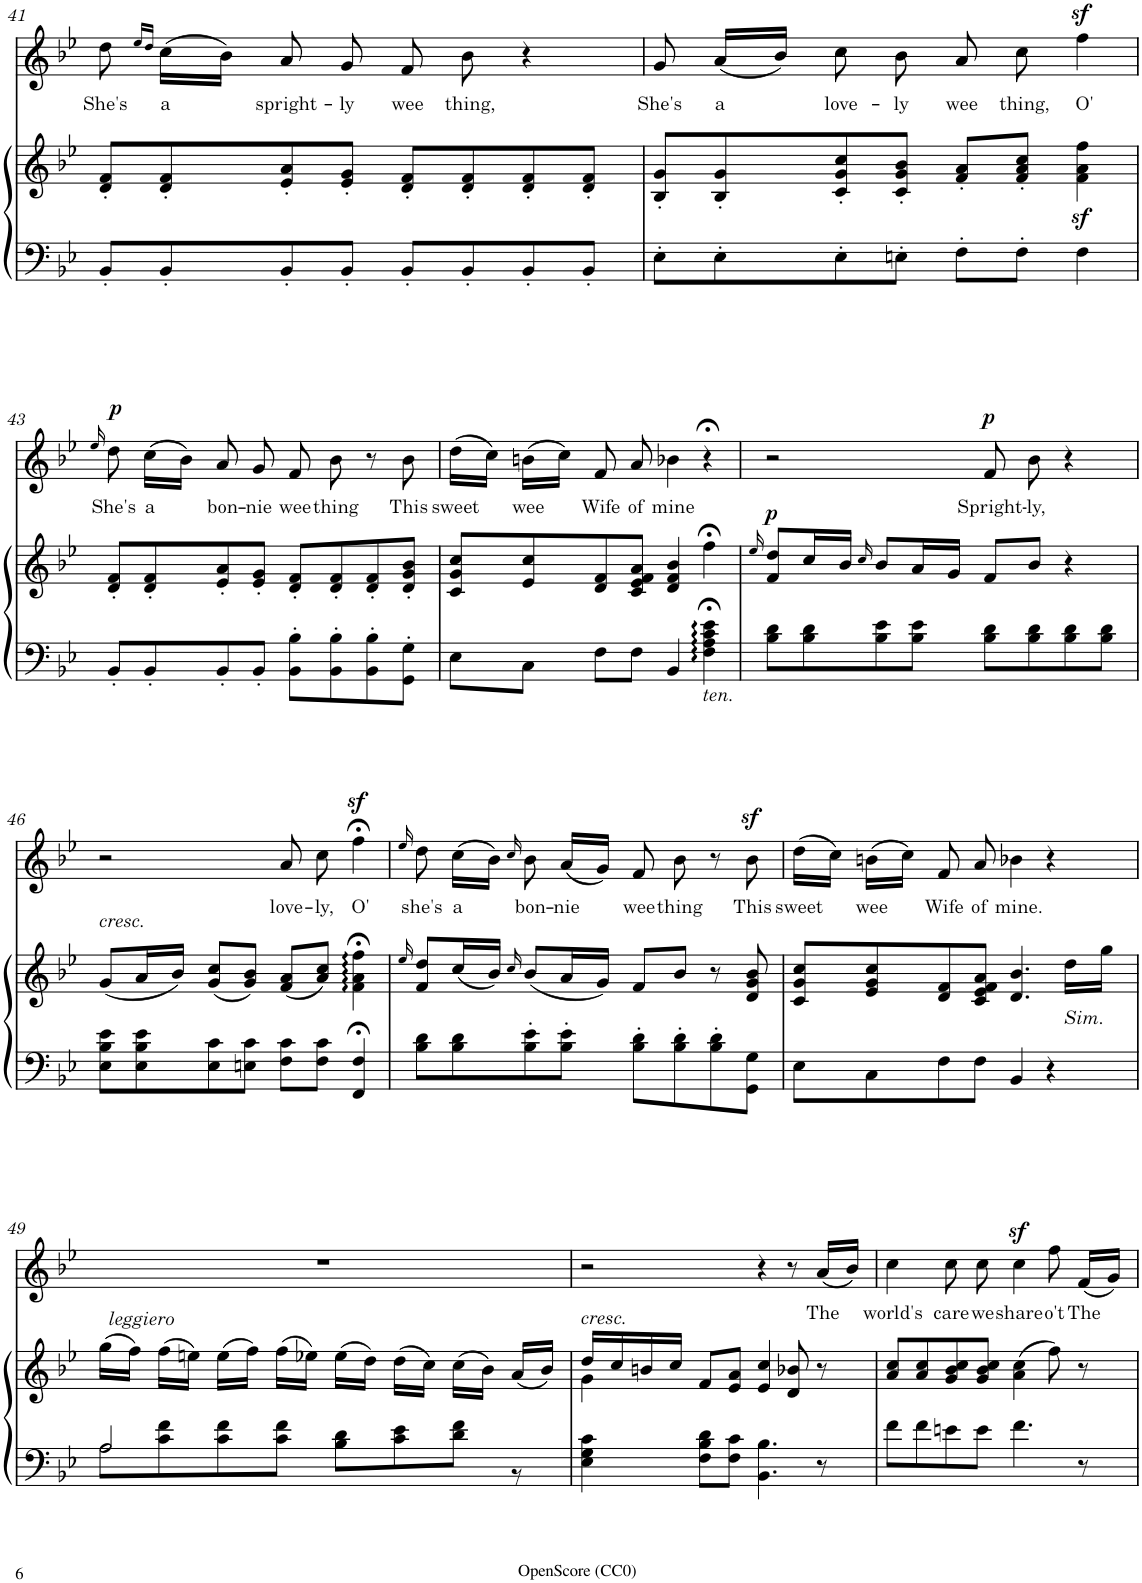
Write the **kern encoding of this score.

**kern	**kern	**dynam	**kern	**text	**dynam	**kern
*part3	*part3	*part3	*part2	*part2	*part2	*part1
*staff4	*staff3	*staff3/4	*staff2	*staff2	*staff2	*staff1
*I"Piano	*	*	*I"Voice	*	*	*I"Voice (cutaway)
*I'Pno	*	*	*	*	*	*
!!LO:PB:g=z
*clefF4	*clefG2	*	*clefG2	*	*	*clefG2
*k[b-e-]	*k[b-e-]	*	*k[b-e-]	*	*	*k[b-e-]
*M4/4	*M4/4	*	*M4/4	*	*	*M4/4
*met(c)	*met(c)	*	*met(c)	*	*	*met(c)
=41	=41	=41	=41	=41	=41	=41
!	!	!	!	!LO:LY:b	!	!
8BB-'/L	8d/' 8f/'L	.	8dd\	She's	.	1r
.	.	.	16qee-/LL	.	.	.
.	.	.	16qdd/JJ	.	.	.
!	!	!	!	!LO:LY:b	!	!
8BB-'/	8d/' 8f/'	.	(16cc\LL	a	.	.
.	.	.	16b-\JJ)	.	.	.
!	!	!	!	!LO:LY:b	!	!
8BB-'/	8e-/' 8a/'	.	8a/	spright-	.	.
!	!	!	!	!LO:LY:b	!	!
8BB-'/J	8e-/' 8g/'J	.	8g/	-ly	.	.
!	!	!	!	!LO:LY:b	!	!
8BB-'/L	8d/' 8f/'L	.	8f/	wee	.	.
!	!	!	!	!LO:LY:b	!	!
8BB-'/	8d/' 8f/'	.	8b-\	thing,	.	.
8BB-'/	8d/' 8f/'	.	4r	.	.	.
8BB-'/J	8d/' 8f/'J	.	.	.	.	.
=42	=42	=42	=42	=42	=42	=42
!	!	!	!	!LO:LY:b	!	!
8E-'\L	8B-/' 8g/'L	.	8g/	She's	.	1r
!	!	!	!	!LO:LY:b	!	!
8E-'\	8B-/' 8g/'	.	(16a/LL	a	.	.
.	.	.	16b-/JJ)	.	.	.
!	!	!	!	!LO:LY:b	!	!
8E-'\	8c/' 8g/' 8cc/'	.	8cc\	love-	.	.
!	!	!	!	!LO:LY:b	!	!
8En'\J	8c/' 8g/' 8b-/'J	.	8b-\	-ly	.	.
!	!	!	!	!LO:LY:b	!	!
8F'\L	8f/' 8a/'L	.	8a/	wee	.	.
!	!	!	!	!LO:LY:b	!	!
8F'\J	8f/' 8a/' 8cc/'J	.	8cc\	thing,	.	.
!	!	!	!	!LO:LY:b	!	!
4F\	4f\z< 4a\z< 4ff\z<	.	4ffz>\	O'	.	.
!!LO:LB:g=z
=43	=43	=43	=43	=43	=43	=43
.	.	.	16qee-/	.	.	.
!	!	!	!	!LO:LY:b	!LO:DY:a	!
8BB-'/L	8d/' 8f/'L	.	8dd\	She's	p	1r
!	!	!	!	!LO:LY:b	!	!
8BB-'/	8d/' 8f/'	.	(16cc\LL	a	.	.
.	.	.	16b-\JJ)	.	.	.
!	!	!	!	!LO:LY:b	!	!
8BB-'/	8e-/' 8a/'	.	8a/	bon-	.	.
!	!	!	!	!LO:LY:b	!	!
8BB-'/J	8e-/' 8g/'J	.	8g/	-nie	.	.
!	!	!	!	!LO:LY:b	!	!
8BB-\' 8B-\'L	8d/' 8f/'L	.	8f/	wee	.	.
!	!	!	!	!LO:LY:b	!	!
8BB-\' 8B-\'	8d/' 8f/'	.	8b-\	thing	.	.
8BB-\' 8B-\'	8d/' 8f/'	.	8r	.	.	.
!	!	!	!	!LO:LY:b	!	!
8GG\' 8G\'J	8d/' 8g/' 8b-/'J	.	8b-\	This	.	.
=44	=44	=44	=44	=44	=44	=44
!	!	!	!	!LO:LY:b	!	!
8E-\L	8c/ 8g/ 8cc/L	.	(16dd\LL	sweet	.	1r
.	.	.	16cc\JJ)	.	.	.
!	!	!	!	!LO:LY:b	!	!
8C\J	8e-/ 8cc/	.	(16bn\LL	wee	.	.
.	.	.	16cc\JJ)	.	.	.
!	!	!	!	!LO:LY:b	!	!
8F\L	8d/ 8f/	.	8f/	Wife	.	.
!	!	!	!	!LO:LY:b	!	!
8F\J	8c/ 8e-/ 8f/ 8a/J	.	8a/	of	.	.
!	!	!	!	!LO:LY:b	!	!
4BB-/	4d/ 4f/ 4b-/	.	4b-X\	mine	.	.
!LO:TX:b:i:t=ten.	!	!	!	!	!	!
4F\::;<~ 4A\::;<~ 4c\::;<~ 4e-\::;<~	4ff;<\	.	4r;<	.	.	.
=45	=45	=45	=45	=45	=45	=45
.	16qee-/	.	.	.	.	.
!	!	!LO:DY:a	!	!	!	!
8B-\ 8d\L	8f/ 8dd/L	p	2r	.	.	1r
8B-\ 8d\	16cc/L	.	.	.	.	.
.	16b-/JJ	.	.	.	.	.
.	16qcc/	.	.	.	.	.
8B-\ 8e-\	8b-/L	.	.	.	.	.
8B-\ 8e-\J	16a/L	.	.	.	.	.
.	16g/JJ	.	.	.	.	.
!	!	!	!	!LO:LY:b	!LO:DY:a	!
8B-\ 8d\L	8f/L	.	8f/	Spright-	p	.
!	!	!	!	!LO:LY:b	!	!
8B-\ 8d\	8b-/J	.	8b-\	-ly,	.	.
8B-\ 8d\	4r	.	4r	.	.	.
8B-\ 8d\J	.	.	.	.	.	.
!!LO:LB:g=z
=46	=46	=46	=46	=46	=46	=46
!	!LO:TX:a:i:t=cresc.	!	!	!	!	!
8E-\ 8B-\ 8e-\L	(8g/L	.	2r	.	.	1r
8E-\ 8B-\ 8e-\	16a/L	.	.	.	.	.
.	16b-/JJ)	.	.	.	.	.
8E-\ 8c\	(8g/ 8cc/L	.	.	.	.	.
8En\ 8c\J	8g/ 8b-/J)	.	.	.	.	.
!	!	!	!	!LO:LY:b	!	!
8F\ 8c\L	(8f/ 8a/L	.	8a/	love-	.	.
!	!	!	!	!LO:LY:b	!	!
8F\ 8c\J	8a/ 8cc/J)	.	8cc\	-ly,	.	.
!	!	!	!	!LO:LY:b	!	!
4FF/;< 4F/;<	4f\::;< 4a\::;< 4ff\::;<	.	4ffz>;<\	O'	.	.
=47	=47	=47	=47	=47	=47	=47
.	16qee-/	.	16qee-/	.	.	.
!	!	!	!	!LO:LY:b	!	!
8B-\ 8d\L	8f/ 8dd/L	.	8dd\	she's	.	1r
!	!	!	!	!LO:LY:b	!	!
8B-\ 8d\	(16cc/L	.	(16cc\LL	a	.	.
.	16b-/JJ)	.	16b-\JJ)	.	.	.
.	16qcc/	.	16qcc/	.	.	.
!	!	!	!	!LO:LY:b	!	!
8B-\' 8e-\'	(8b-/L	.	8b-\	bon-	.	.
!	!	!	!	!LO:LY:b	!	!
8B-\' 8e-\'J	16a/L	.	(16a/LL	-nie	.	.
.	16g/JJ)	.	16g/JJ)	.	.	.
!	!	!	!	!LO:LY:b	!	!
8B-\' 8d\'L	8f/L	.	8f/	wee	.	.
!	!	!	!	!LO:LY:b	!	!
8B-\' 8d\'	8b-/J	.	8b-\	thing	.	.
8B-\' 8d\'	8r	.	8r	.	.	.
!	!	!	!	!LO:LY:b	!	!
8GG\ 8G\J	8d/ 8g/ 8b-/	.	8b-z>\	This	.	.
=48	=48	=48	=48	=48	=48	=48
!	!	!	!	!LO:LY:b	!	!
8E-\L	8c/ 8g/ 8cc/L	.	(16dd\LL	sweet	.	1r
.	.	.	16cc\JJ)	.	.	.
!	!	!	!	!LO:LY:b	!	!
8C\	8e-/ 8g/ 8cc/	.	(16bn\LL	wee	.	.
.	.	.	16cc\JJ)	.	.	.
!	!	!	!	!LO:LY:b	!	!
8F\	8d/ 8f/	.	8f/	Wife	.	.
!	!	!	!	!LO:LY:b	!	!
8F\J	8c/ 8e-/ 8f/ 8a/J	.	8a/	of	.	.
!	!	!	!	!LO:LY:b	!	!
4BB-/	4.d/ 4.b-/	.	4b-X\	mine.	.	.
4r	.	.	4r	.	.	.
!	!LO:TX:b:i:t=Sim.	!	!	!	!	!
.	16dd\LL	.	.	.	.	.
.	16gg\JJ	.	.	.	.	.
!!LO:LB:g=z
=49	=49	=49	=49	=49	=49	=49
*^	*	*	*	*	*	*
!	!LO:N:head=open	!	!	!	!	!	!
2A/	8A\L	(16gg\LL	.	1r	.	.	1r
!	!	!	!LO:DY:a	!	!	!	!
.	.	16ff\JJ)	other-dynamics	.	.	.	.
.	8c\ 8f\	(16ff\LL	.	.	.	.	.
.	.	16een\JJ)	.	.	.	.	.
.	8c\ 8f\	(16ee\LL	.	.	.	.	.
.	.	16ff\JJ)	.	.	.	.	.
.	8c\ 8f\J	(16ff\LL	.	.	.	.	.
.	.	16ee-X\JJ)	.	.	.	.	.
2ryy	8B-\ 8d\L	(16ee-\LL	.	.	.	.	.
.	.	16dd\JJ)	.	.	.	.	.
.	8c\ 8e-\	(16dd\LL	.	.	.	.	.
.	.	16cc\JJ)	.	.	.	.	.
.	8d\ 8f\J	(16cc\LL	.	.	.	.	.
.	.	16b-\JJ)	.	.	.	.	.
.	8r	(16a/LL	.	.	.	.	.
.	.	16b-/JJ)	.	.	.	.	.
*v	*v	*	*	*	*	*	*
=50	=50	=50	=50	=50	=50	=50
*	*^	*	*	*	*	*
!	!LO:TX:a:i:t=cresc.	!	!	!	!	!	!
4E-\ 4G\ 4c\	16dd/LL	4g\	.	2r	.	.	1r
.	16cc/	.	.	.	.	.	.
.	16bn/	.	.	.	.	.	.
.	16cc/JJ	.	.	.	.	.	.
8F\ 8B-\ 8d\L	8f/L	2.ryy	.	.	.	.	.
8F\ 8c\J	8e-/ 8a/J	.	.	.	.	.	.
4.BB-\ 4.B-\	4e-/ 4cc/	.	.	4r	.	.	.
.	8d/ 8b-X/	.	.	8r	.	.	.
!	!	!	!	!	!LO:LY:b	!	!
8r	8r	.	.	(16a/LL	The	.	.
.	.	.	.	16b-/JJ)	.	.	.
*	*v	*v	*	*	*	*	*
=51	=51	=51	=51	=51	=51	=51
!	!	!	!	!LO:LY:b	!	!
8f\L	8a/ 8cc/L	.	4cc\	world's	.	1r
8f\	8a/ 8cc/	.	.	.	.	.
!	!	!	!	!LO:LY:b	!	!
8en\	8g/ 8b-/ 8cc/	.	8cc\	care	.	.
!	!	!	!	!LO:LY:b	!	!
8e\J	8g/ 8b-/ 8cc/J	.	8cc\	we	.	.
!	!	!	!	!LO:LY:b	!	!
4.f\	(4a\ 4cc\	.	4ccz>\	share	.	.
!	!	!	!	!LO:LY:b	!	!
.	8ff\)	.	8ff\	o't	.	.
!	!	!	!	!LO:LY:b	!	!
8r	8r	.	(16f/LL	The	.	.
.	.	.	16g/JJ)	.	.	.
=	=	=	=	=	=	=
*-	*-	*-	*-	*-	*-	*-
